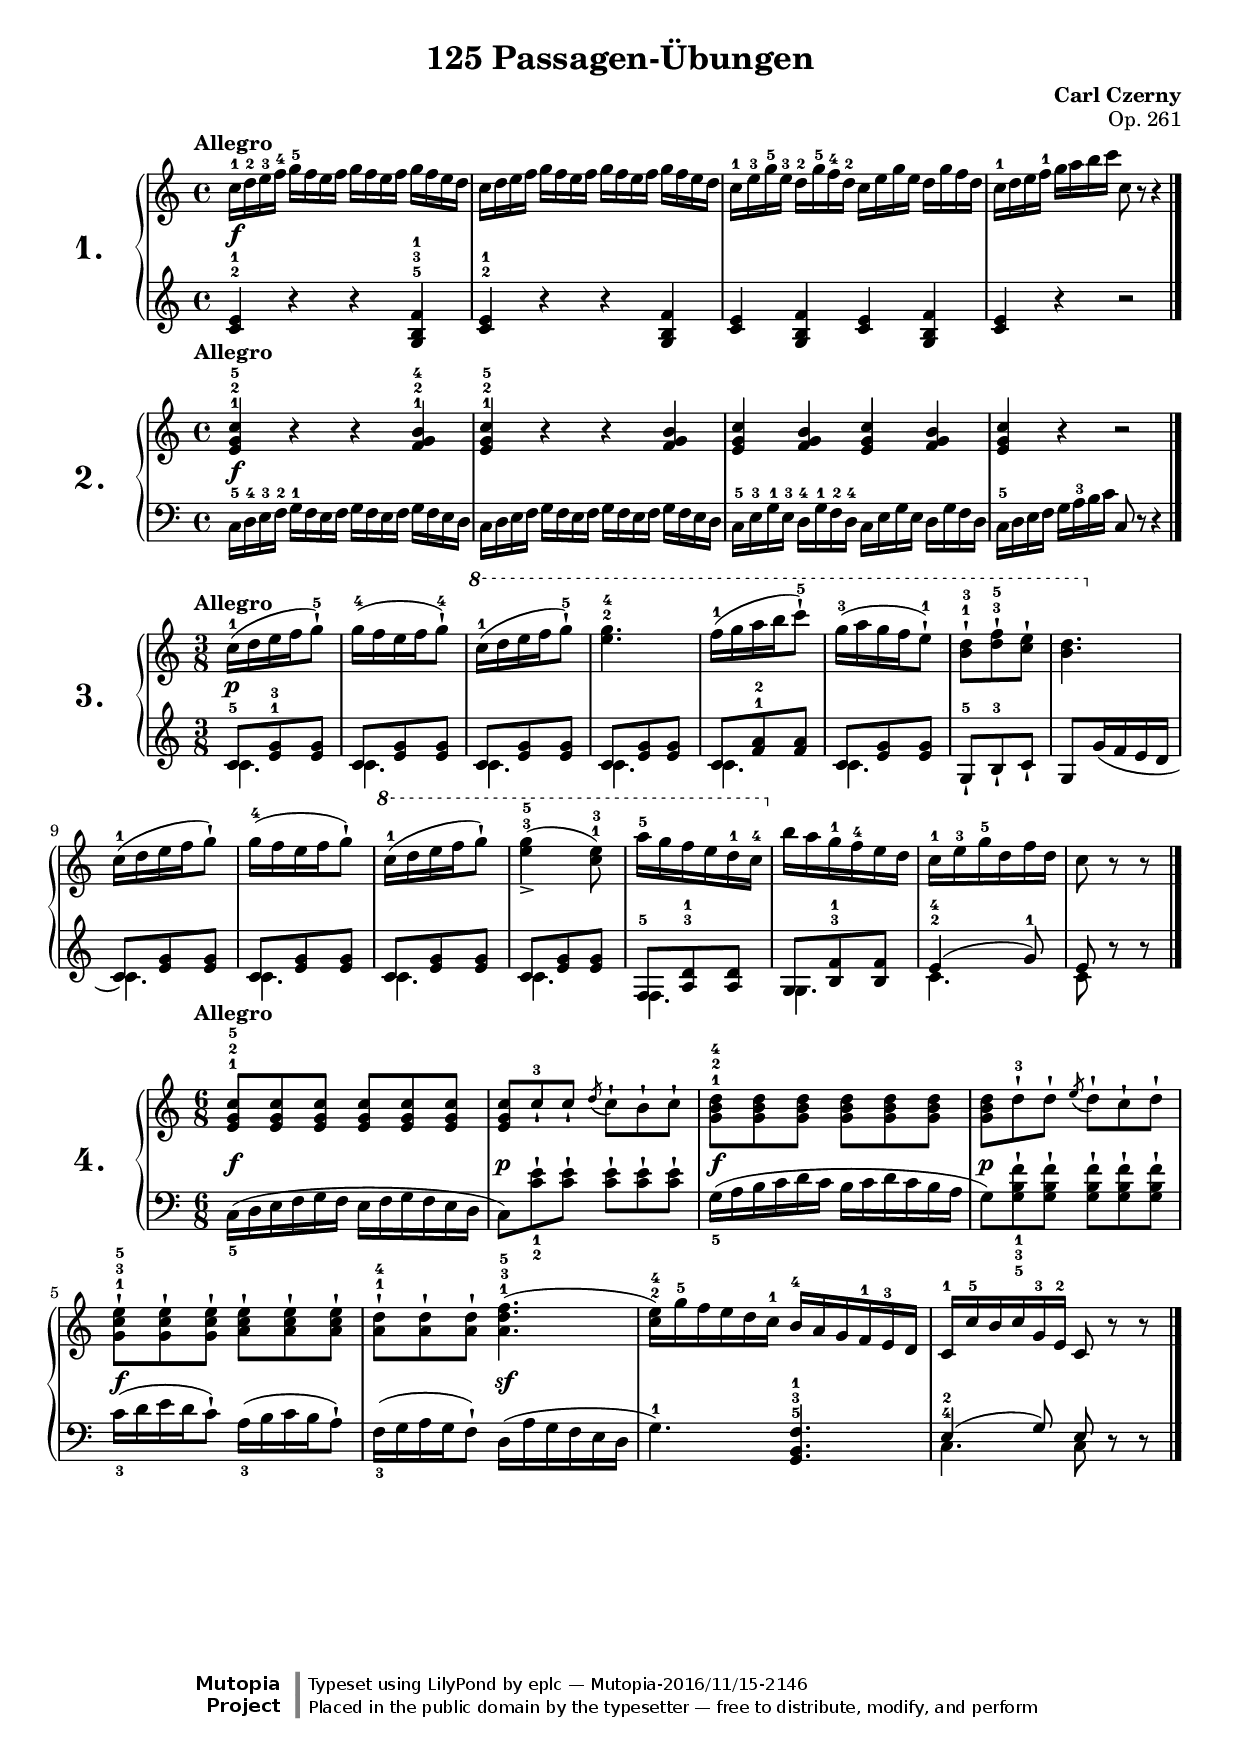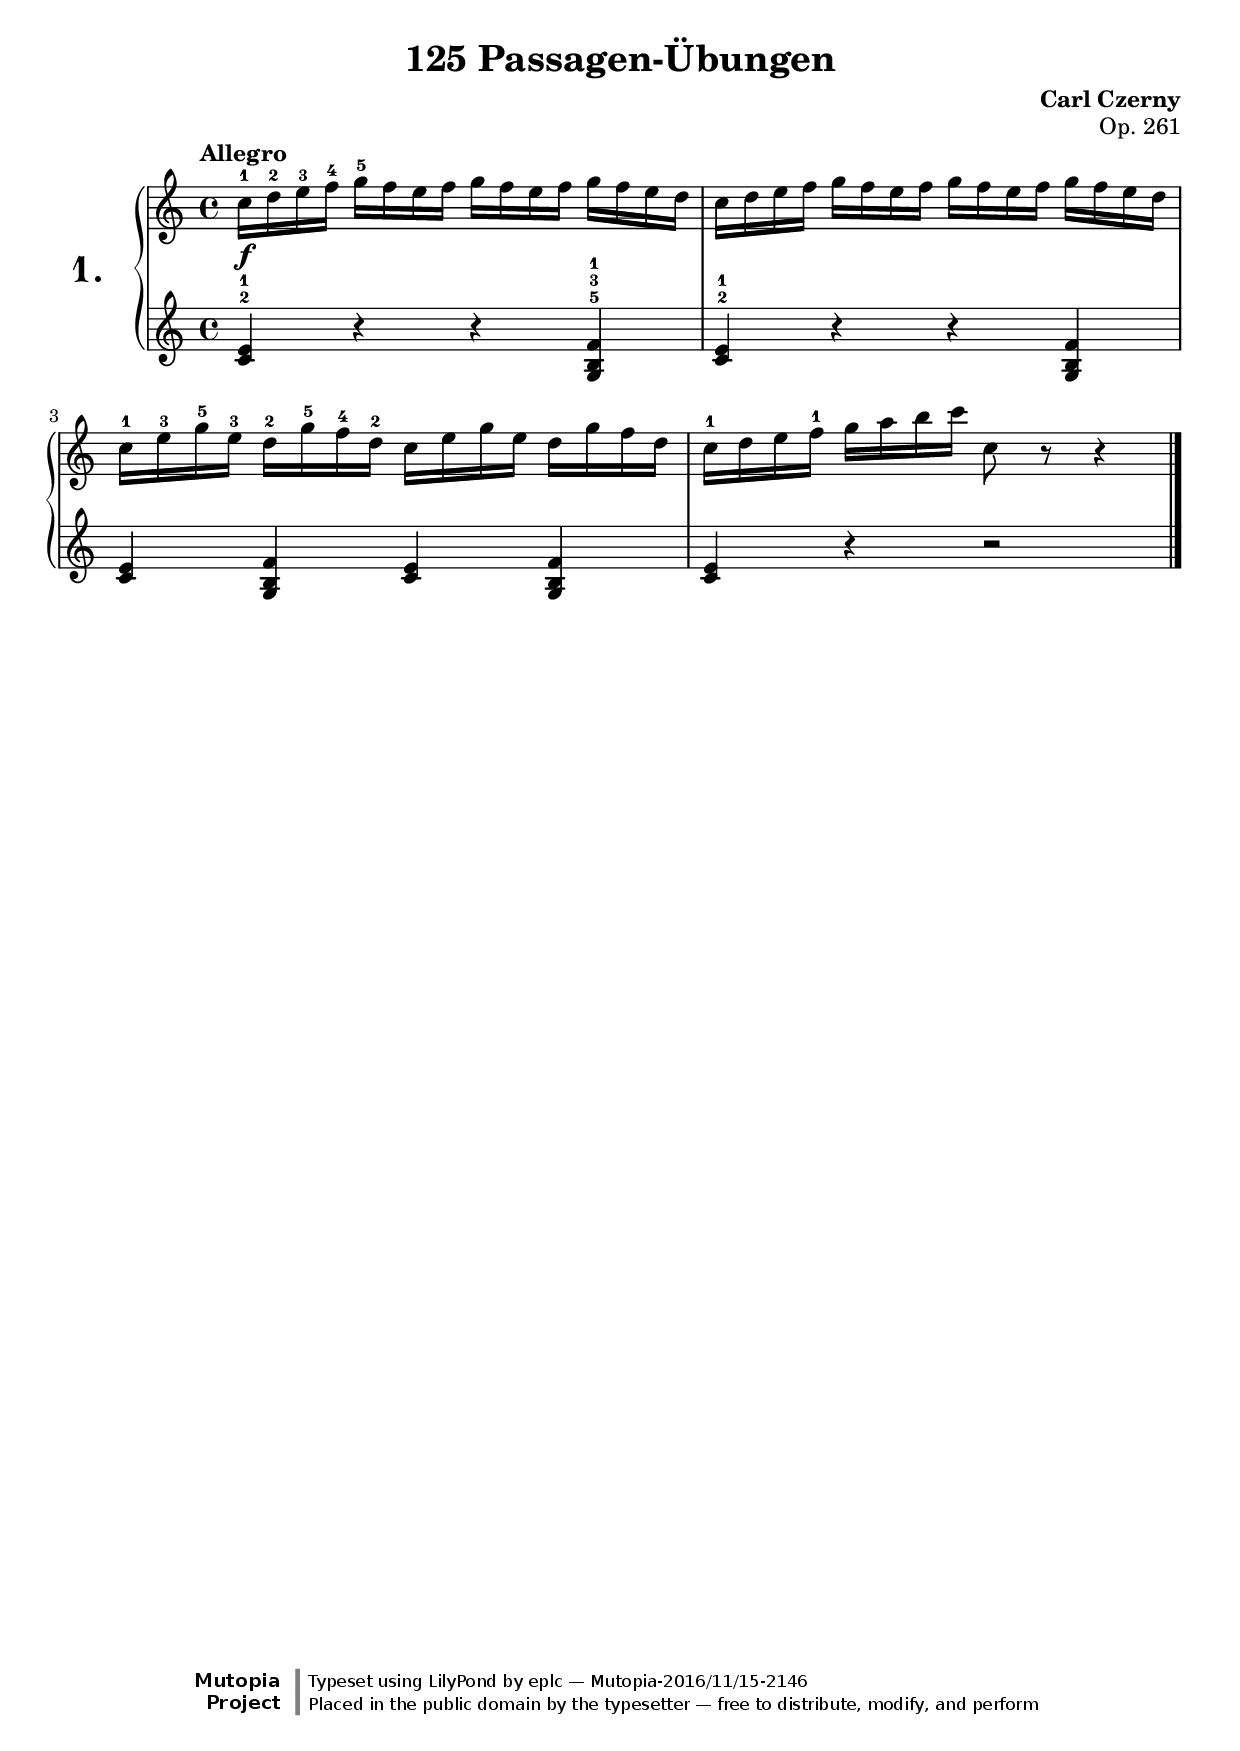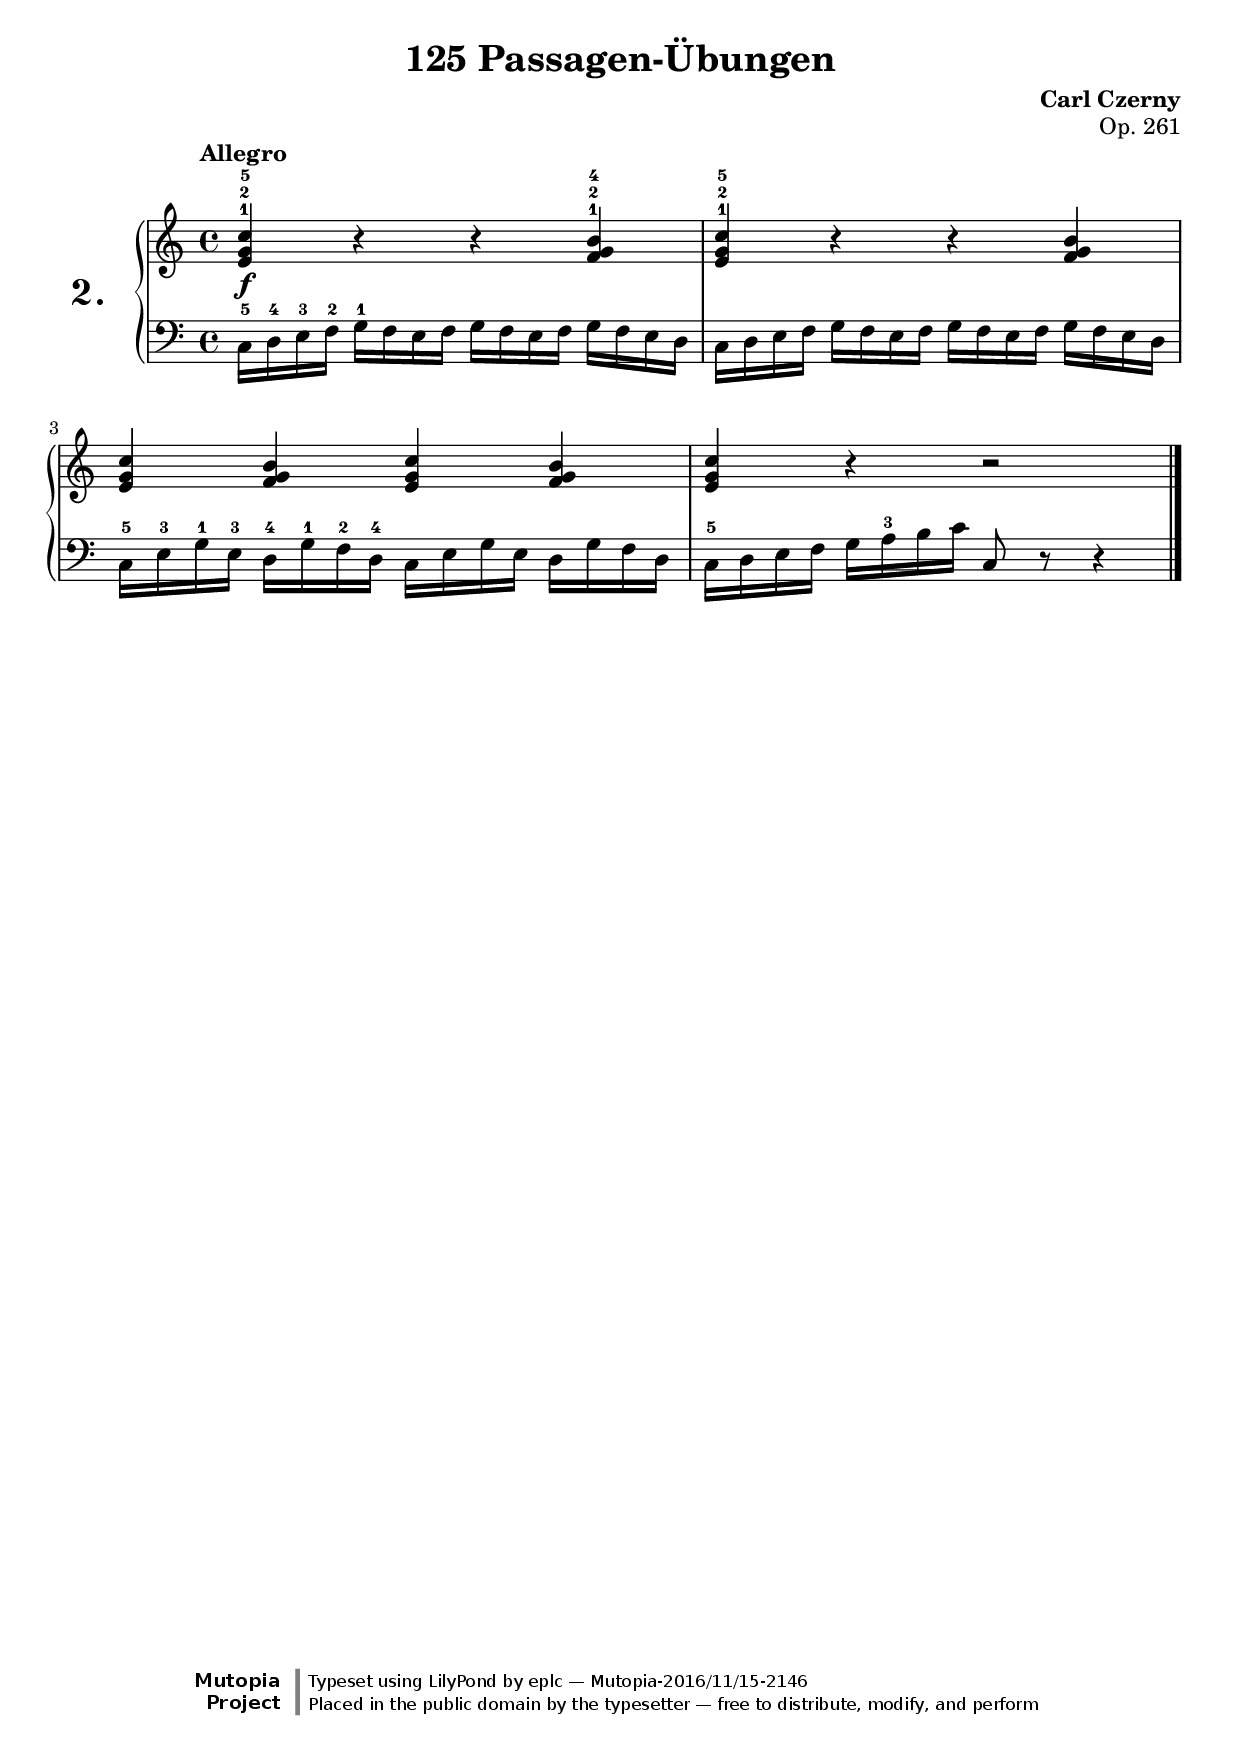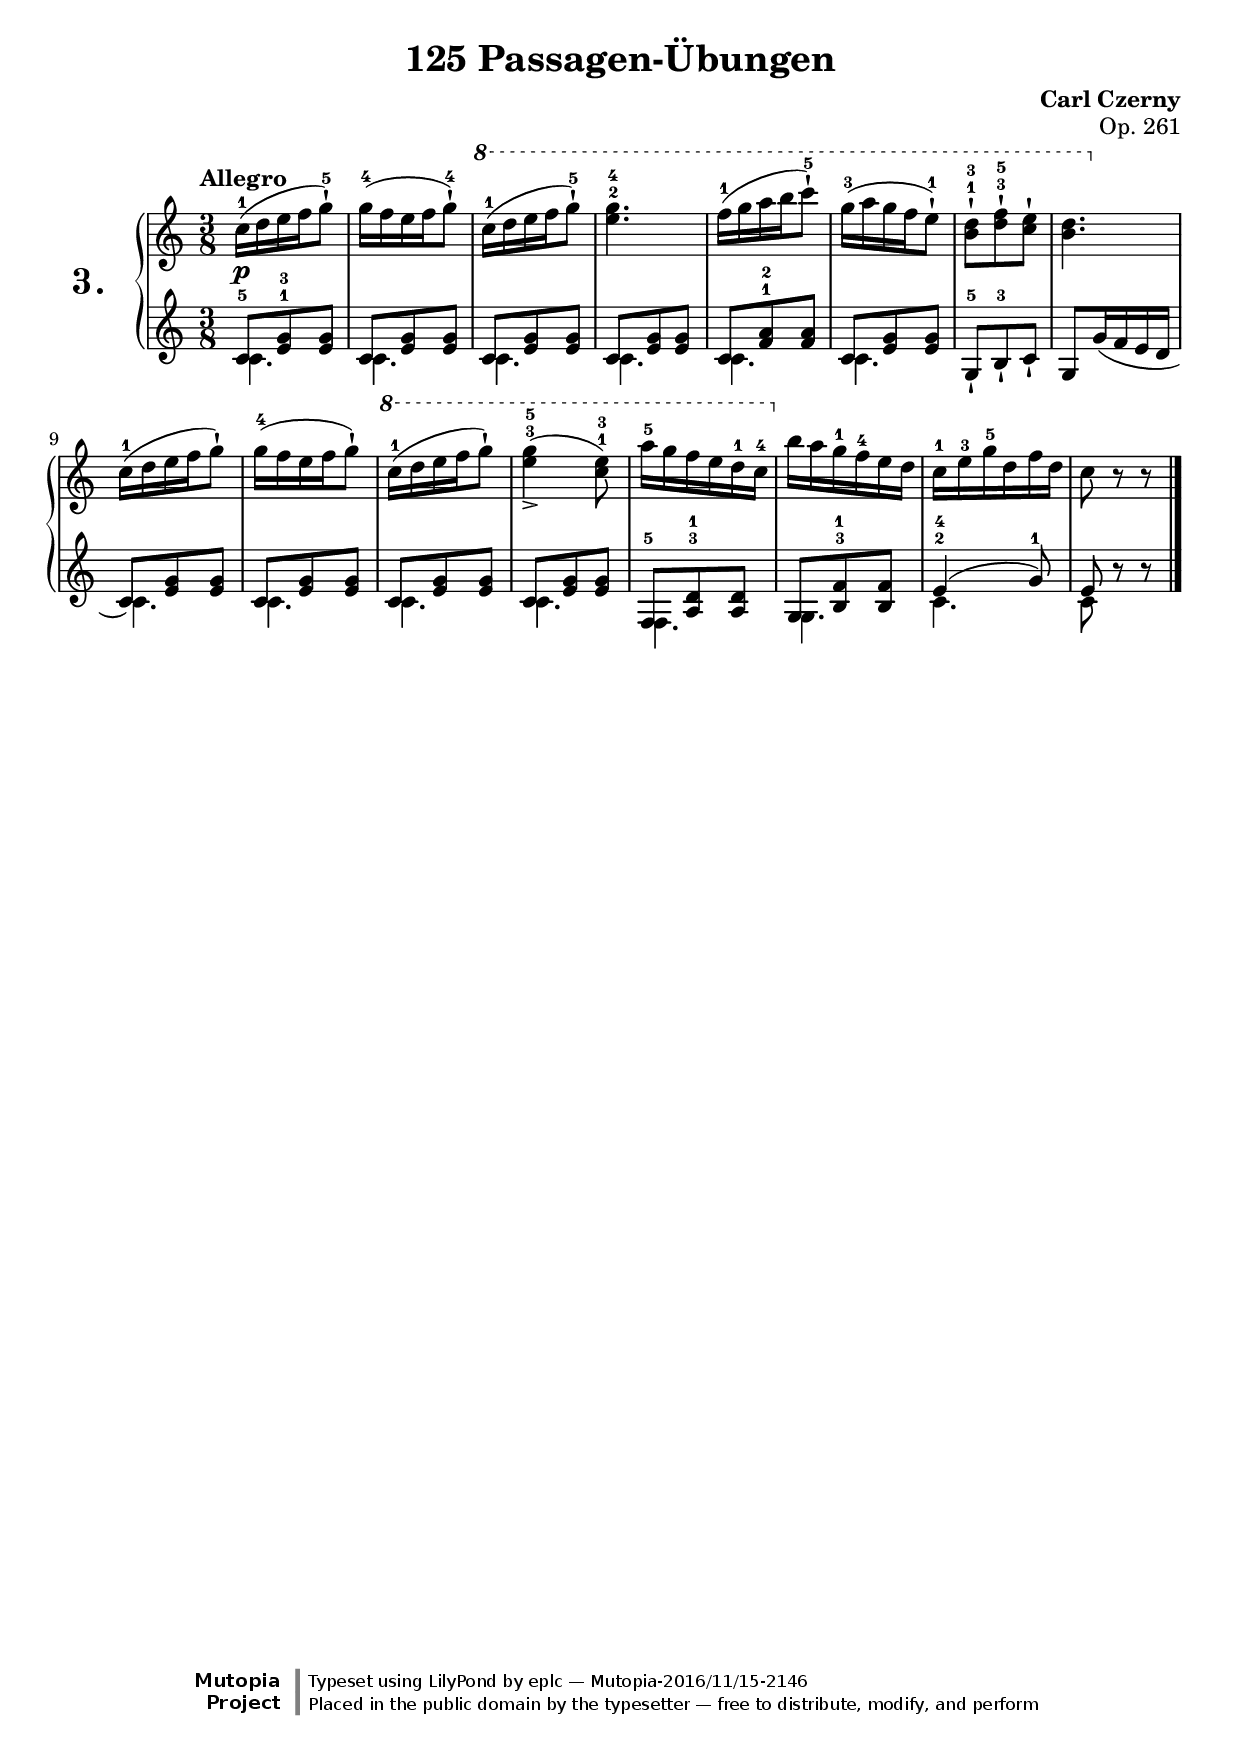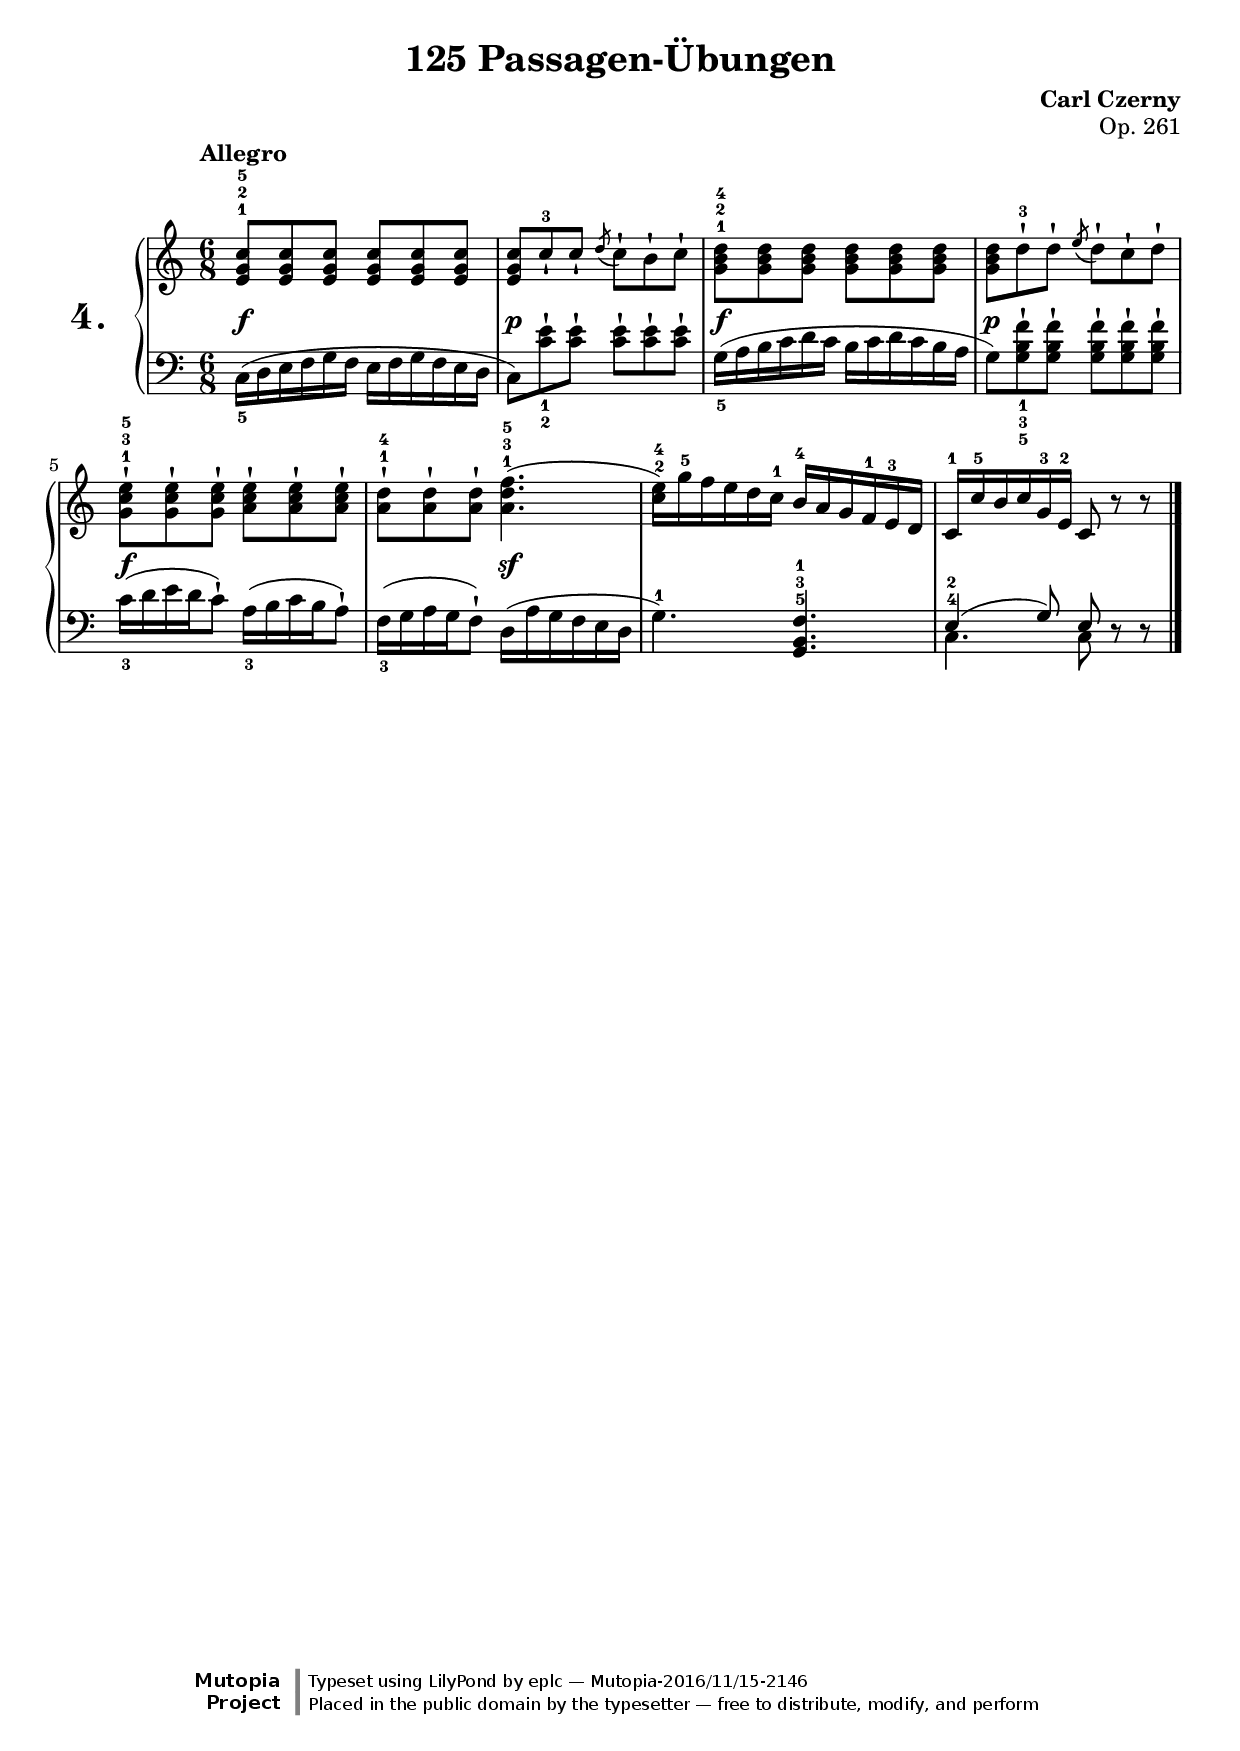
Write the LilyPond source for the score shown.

\version "2.24.4"

\header {
  composer            =       \markup { \bold "Carl Czerny" }
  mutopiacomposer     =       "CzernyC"

  title               =       "125 Passagen-Übungen"
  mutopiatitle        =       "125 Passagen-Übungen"

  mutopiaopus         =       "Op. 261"

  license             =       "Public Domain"
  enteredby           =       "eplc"
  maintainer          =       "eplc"
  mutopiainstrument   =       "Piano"

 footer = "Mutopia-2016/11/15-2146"
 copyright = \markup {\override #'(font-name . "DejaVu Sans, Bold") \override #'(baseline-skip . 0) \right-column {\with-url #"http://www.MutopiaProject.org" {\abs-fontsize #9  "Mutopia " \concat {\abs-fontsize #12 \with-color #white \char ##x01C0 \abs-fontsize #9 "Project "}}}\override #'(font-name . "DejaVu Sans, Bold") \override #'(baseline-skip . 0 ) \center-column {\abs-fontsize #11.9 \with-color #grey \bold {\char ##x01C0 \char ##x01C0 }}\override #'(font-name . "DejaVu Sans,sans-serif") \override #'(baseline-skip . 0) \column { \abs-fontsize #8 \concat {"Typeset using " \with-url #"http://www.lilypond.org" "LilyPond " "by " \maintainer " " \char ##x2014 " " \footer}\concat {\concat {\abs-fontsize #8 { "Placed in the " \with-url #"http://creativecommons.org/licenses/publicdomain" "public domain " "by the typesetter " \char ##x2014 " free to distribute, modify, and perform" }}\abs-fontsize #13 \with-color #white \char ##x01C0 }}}
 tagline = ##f
}

opus = "Op. 261"
breaks = \autoLineBreaksOn

\version "2.24.4"

exercise = "1"
meter = { \tempo 4 = 130 }

rh = \relative c'' {
  c16-1 d-2 e-3 f-4 g-5 f e f g f e f g f e d |
  c d e f g f e f g f e f g f e d |
  c-1 e-3 g-5 e-3 d-2 g-5 f-4 d-2 c e g e d g f d |
  c-1 d e f-1 g a b c c,8 r r4 |
  \bar "|."
}

dynamics = \relative {
  r1\f | r1 | r1 | r1 |
}

lh = \relative c'{
  \tempo \markup "Allegro"
  <c e>4^2^1 r r <g b f'>^5^3^1 |
  <c e>^2^1 r r <g b f'> |
  <c e> <g b f'> <c e> <g b f'> |
  <c e>4 r r2 |
  \bar "|."
}

\book {
  \bookOutputSuffix "001"
  \score {
  \header {
    opus = \opus
  }
  \new PianoStaff = "main" \with {
    instrumentName = \markup {
      \center-column {
        \line { \bold \huge \number { \exercise "." } }
      }
    }
  }

  <<
    \new Staff = "RH" \rh
    \new Dynamics \dynamics
    \new Staff \lh
    \new Devnull = "main" \breaks
  >>
}

  \score {
  <<
    \new Staff = "RH" \rh
    \new Dynamics \dynamics
    \new Staff \lh
  >>
  \midi { \meter }
}

}

\version "2.24.4"

exercise = "2"
meter = { \tempo 4 = 130 }

rh = \relative c'{
  \tempo \markup "Allegro"
  <e g c>4^1^2^5 r r <f g b>^1^2^4 |
  <e g c>4^1^2^5 r r <f g b> |
  <e g c> <f g b > <e g c> <f b g> |
  <e g c>4 r r2 |
  \bar "|."
}

dynamics = \relative {
  r1\f | r1 | r1 | r1 |
}

lh = \relative c {
  \clef bass
  c16-5 d-4 e-3 f-2 g-1 f e f g f e f g f e d |
  c d e f g f e f g f e f g f e d |
  c-5 e-3 g-1 e-3 d-4 g-1 f-2 d-4 c e g e d g f d |
  c-5 d e f g a-3 b c c,8 r r4 |
  \bar "|."
}

\book {
  \bookOutputSuffix "002"
  \score {
  \header {
    opus = \opus
  }
  \new PianoStaff = "main" \with {
    instrumentName = \markup {
      \center-column {
        \line { \bold \huge \number { \exercise "." } }
      }
    }
  }

  <<
    \new Staff = "RH" \rh
    \new Dynamics \dynamics
    \new Staff \lh
    \new Devnull = "main" \breaks
  >>
}

  \score {
  <<
    \new Staff = "RH" \rh
    \new Dynamics \dynamics
    \new Staff \lh
  >>
  \midi { \meter }
}

}

\version "2.24.4"

exercise = "3"
meter = { \tempo 4 = 130 }

rh = \relative c'' {
  \tempo "Allegro"
  \time 3/8
  c16-1( d e f g8-5\staccatissimo ) |
  g16-4( f e f g8-4\staccatissimo ) |
  \ottava #1
  c16-1( d e f g8-5\staccatissimo ) |
  <e g>4.^2^4 |
  f16-1( g a b c8-5\staccatissimo ) |
  g16-3( a g f e8-1\staccatissimo ) |
  <b d>^1^3\staccatissimo <d f>^3^5\staccatissimo <c e>\staccatissimo |
  <b d>4. |
  \ottava #0

  c,16-1( d e f g8\staccatissimo ) |
  g16-4( f e f g8\staccatissimo ) |
  \ottava #1
  c16-1( d e f g8\staccatissimo ) |
  <e g>4^3^5_>( <c e>8^1^3 ) |
  a'16-5 g f e d-1 c-4 |
  \ottava #0
  b a g-1 f-4 e d |
  c-1 e-3 g-5 d f d |
  c8 r r | \bar "|."
}

dynamics = \relative {
  r4.\p |
}

lh = <<
  \new Voice {
    \relative c' {
      \voiceOne
      c8-5 <e g>^1^3 <e g> |
      c <e g> <e g> |
      c <e g> <e g> |
      c <e g> <e g> |
      c <f a>^1^2 <f a> |
      c <e g> <e g> |
      \oneVoice
      g,^5_\staccatissimo b^3_\staccatissimo c_\staccatissimo |
      g g'16_( f e d |
      
      \voiceOne
      c8 ) <e g> <e g> |
      c <e g> <e g> |
      c <e g> <e g> |
      c <e g> <e g> |
      f,^5 <a d>^3^1 <a d> |
      g <b f'>^3^1 <b f'> |
      e4^2^4( g8^1 ) |
      \oneVoice e r r | \bar "|."
    }
  }
  
  \new Voice {
    \relative c' {
      \voiceTwo
      c4. |
      c |
      c |
      c |
      c |
      c |
      s |
      s |

      c |
      c |
      c |
      c |
      f, |
      g |
      c |
      c8 s s |
      \bar "|."
    }
  }
>>

\book {
  \bookOutputSuffix "003"
  \score {
  \header {
    opus = \opus
  }
  \new PianoStaff = "main" \with {
    instrumentName = \markup {
      \center-column {
        \line { \bold \huge \number { \exercise "." } }
      }
    }
  }

  <<
    \new Staff = "RH" \rh
    \new Dynamics \dynamics
    \new Staff \lh
    \new Devnull = "main" \breaks
  >>
}

  \score {
  <<
    \new Staff = "RH" \rh
    \new Dynamics \dynamics
    \new Staff \lh
  >>
  \midi { \meter }
}

}

\version "2.24.4"

exercise = "4"
meter = { \tempo 4 = 130 }

rh = \relative c' {
  \tempo \markup "Allegro"
  \time 6/8
  <e g c>8^1^2^5 <e g c> <e g c> <e g c> <e g c> <e g c> |
  <e g c> c'-3\staccatissimo c\staccatissimo \slashedGrace d( c\staccatissimo ) b\staccatissimo  c\staccatissimo |
  <g b d>^1^2^4 <g b d> <g b d> <g b d> <g b d> <g b d> |
  <g b d> d'-3\staccatissimo d\staccatissimo \slashedGrace e( d\staccatissimo ) c\staccatissimo  d\staccatissimo |

  <g, c e>^\staccatissimo^1^3^5 <g c e>\staccatissimo <g c e>\staccatissimo <a c e>\staccatissimo <a c e>\staccatissimo <a c e>\staccatissimo |
  <a d>^\staccatissimo^1^4 <a d>^\staccatissimo <a d>^\staccatissimo <a d f>4.^1^3^5( |
  <c e>16^2^4 ) g'^5 f e d c^1 b^4 a g f^1 e^3 d |
  c^1 c'^5 b c g^3 e^2 c8 r r |
  \bar "|."
}

dynamics = \relative {
  s2.\f |
  s\p |
  s\f |
  s\p |

  s\f |
  s4. s\sf |
  s2. |
  s2.
}

lh = <<
  \new Voice {
    \relative c {
      \clef bass
      c16_5( d e f g f e f g f e d |
      c8 ) <c' e>^\staccatissimo_1_2 <c e>^\staccatissimo <c e>^\staccatissimo <c e>^\staccatissimo <c e>^\staccatissimo |
      g16_5( a b c d c b c d c b a |
      g8 ) <g b f'>^\staccatissimo_1_3_5 <g b f'>^\staccatissimo <g b f'>^\staccatissimo <g b f'>^\staccatissimo <g b f'>^\staccatissimo

      c16_3( d e d c8^\staccatissimo ) a16_3( b c b a8^\staccatissimo ) |
      f16_3( g a g f8^\staccatissimo ) d16( a' g f e d |
      g4.^1 ) <g, b f'>^5^3^1 |
      \voiceOne e'4^4^2( g8 ) e \oneVoice r r |
    }
  }

  \new Voice {
    \relative c {
      s2. |
      s |
      s |
      s |

      s |
      s |
      s |
      \voiceTwo c4. c8 s s |
    }
  }
>>

\book {
  \bookOutputSuffix "004"
  \score {
  \header {
    opus = \opus
  }
  \new PianoStaff = "main" \with {
    instrumentName = \markup {
      \center-column {
        \line { \bold \huge \number { \exercise "." } }
      }
    }
  }

  <<
    \new Staff = "RH" \rh
    \new Dynamics \dynamics
    \new Staff \lh
    \new Devnull = "main" \breaks
  >>
}

  \score {
  <<
    \new Staff = "RH" \rh
    \new Dynamics \dynamics
    \new Staff \lh
  >>
  \midi { \meter }
}

}







#(set-global-staff-size 18)

breaks = \autoLineBreaksOff
\version "2.24.4"

exercise = "1"
meter = { \tempo 4 = 130 }

rh = \relative c'' {
  c16-1 d-2 e-3 f-4 g-5 f e f g f e f g f e d |
  c d e f g f e f g f e f g f e d |
  c-1 e-3 g-5 e-3 d-2 g-5 f-4 d-2 c e g e d g f d |
  c-1 d e f-1 g a b c c,8 r r4 |
  \bar "|."
}

dynamics = \relative {
  r1\f | r1 | r1 | r1 |
}

lh = \relative c'{
  \tempo \markup "Allegro"
  <c e>4^2^1 r r <g b f'>^5^3^1 |
  <c e>^2^1 r r <g b f'> |
  <c e> <g b f'> <c e> <g b f'> |
  <c e>4 r r2 |
  \bar "|."
}

\score {
  \header {
    opus = \opus
  }
  \new PianoStaff = "main" \with {
    instrumentName = \markup {
      \center-column {
        \line { \bold \huge \number { \exercise "." } }
      }
    }
  }

  <<
    \new Staff = "RH" \rh
    \new Dynamics \dynamics
    \new Staff \lh
    \new Devnull = "main" \breaks
  >>
}


opus = ""
\version "2.24.4"

exercise = "2"
meter = { \tempo 4 = 130 }

rh = \relative c'{
  \tempo \markup "Allegro"
  <e g c>4^1^2^5 r r <f g b>^1^2^4 |
  <e g c>4^1^2^5 r r <f g b> |
  <e g c> <f g b > <e g c> <f b g> |
  <e g c>4 r r2 |
  \bar "|."
}

dynamics = \relative {
  r1\f | r1 | r1 | r1 |
}

lh = \relative c {
  \clef bass
  c16-5 d-4 e-3 f-2 g-1 f e f g f e f g f e d |
  c d e f g f e f g f e f g f e d |
  c-5 e-3 g-1 e-3 d-4 g-1 f-2 d-4 c e g e d g f d |
  c-5 d e f g a-3 b c c,8 r r4 |
  \bar "|."
}

\score {
  \header {
    opus = \opus
  }
  \new PianoStaff = "main" \with {
    instrumentName = \markup {
      \center-column {
        \line { \bold \huge \number { \exercise "." } }
      }
    }
  }

  <<
    \new Staff = "RH" \rh
    \new Dynamics \dynamics
    \new Staff \lh
    \new Devnull = "main" \breaks
  >>
}


breaks = \autoLineBreaksOn
\version "2.24.4"

exercise = "3"
meter = { \tempo 4 = 130 }

rh = \relative c'' {
  \tempo "Allegro"
  \time 3/8
  c16-1( d e f g8-5\staccatissimo ) |
  g16-4( f e f g8-4\staccatissimo ) |
  \ottava #1
  c16-1( d e f g8-5\staccatissimo ) |
  <e g>4.^2^4 |
  f16-1( g a b c8-5\staccatissimo ) |
  g16-3( a g f e8-1\staccatissimo ) |
  <b d>^1^3\staccatissimo <d f>^3^5\staccatissimo <c e>\staccatissimo |
  <b d>4. |
  \ottava #0

  c,16-1( d e f g8\staccatissimo ) |
  g16-4( f e f g8\staccatissimo ) |
  \ottava #1
  c16-1( d e f g8\staccatissimo ) |
  <e g>4^3^5_>( <c e>8^1^3 ) |
  a'16-5 g f e d-1 c-4 |
  \ottava #0
  b a g-1 f-4 e d |
  c-1 e-3 g-5 d f d |
  c8 r r | \bar "|."
}

dynamics = \relative {
  r4.\p |
}

lh = <<
  \new Voice {
    \relative c' {
      \voiceOne
      c8-5 <e g>^1^3 <e g> |
      c <e g> <e g> |
      c <e g> <e g> |
      c <e g> <e g> |
      c <f a>^1^2 <f a> |
      c <e g> <e g> |
      \oneVoice
      g,^5_\staccatissimo b^3_\staccatissimo c_\staccatissimo |
      g g'16_( f e d |
      
      \voiceOne
      c8 ) <e g> <e g> |
      c <e g> <e g> |
      c <e g> <e g> |
      c <e g> <e g> |
      f,^5 <a d>^3^1 <a d> |
      g <b f'>^3^1 <b f'> |
      e4^2^4( g8^1 ) |
      \oneVoice e r r | \bar "|."
    }
  }
  
  \new Voice {
    \relative c' {
      \voiceTwo
      c4. |
      c |
      c |
      c |
      c |
      c |
      s |
      s |

      c |
      c |
      c |
      c |
      f, |
      g |
      c |
      c8 s s |
      \bar "|."
    }
  }
>>

\score {
  \header {
    opus = \opus
  }
  \new PianoStaff = "main" \with {
    instrumentName = \markup {
      \center-column {
        \line { \bold \huge \number { \exercise "." } }
      }
    }
  }

  <<
    \new Staff = "RH" \rh
    \new Dynamics \dynamics
    \new Staff \lh
    \new Devnull = "main" \breaks
  >>
}


breaks = \autoLineBreaksOn
\version "2.24.4"

exercise = "4"
meter = { \tempo 4 = 130 }

rh = \relative c' {
  \tempo \markup "Allegro"
  \time 6/8
  <e g c>8^1^2^5 <e g c> <e g c> <e g c> <e g c> <e g c> |
  <e g c> c'-3\staccatissimo c\staccatissimo \slashedGrace d( c\staccatissimo ) b\staccatissimo  c\staccatissimo |
  <g b d>^1^2^4 <g b d> <g b d> <g b d> <g b d> <g b d> |
  <g b d> d'-3\staccatissimo d\staccatissimo \slashedGrace e( d\staccatissimo ) c\staccatissimo  d\staccatissimo |

  <g, c e>^\staccatissimo^1^3^5 <g c e>\staccatissimo <g c e>\staccatissimo <a c e>\staccatissimo <a c e>\staccatissimo <a c e>\staccatissimo |
  <a d>^\staccatissimo^1^4 <a d>^\staccatissimo <a d>^\staccatissimo <a d f>4.^1^3^5( |
  <c e>16^2^4 ) g'^5 f e d c^1 b^4 a g f^1 e^3 d |
  c^1 c'^5 b c g^3 e^2 c8 r r |
  \bar "|."
}

dynamics = \relative {
  s2.\f |
  s\p |
  s\f |
  s\p |

  s\f |
  s4. s\sf |
  s2. |
  s2.
}

lh = <<
  \new Voice {
    \relative c {
      \clef bass
      c16_5( d e f g f e f g f e d |
      c8 ) <c' e>^\staccatissimo_1_2 <c e>^\staccatissimo <c e>^\staccatissimo <c e>^\staccatissimo <c e>^\staccatissimo |
      g16_5( a b c d c b c d c b a |
      g8 ) <g b f'>^\staccatissimo_1_3_5 <g b f'>^\staccatissimo <g b f'>^\staccatissimo <g b f'>^\staccatissimo <g b f'>^\staccatissimo

      c16_3( d e d c8^\staccatissimo ) a16_3( b c b a8^\staccatissimo ) |
      f16_3( g a g f8^\staccatissimo ) d16( a' g f e d |
      g4.^1 ) <g, b f'>^5^3^1 |
      \voiceOne e'4^4^2( g8 ) e \oneVoice r r |
    }
  }

  \new Voice {
    \relative c {
      s2. |
      s |
      s |
      s |

      s |
      s |
      s |
      \voiceTwo c4. c8 s s |
    }
  }
>>

\score {
  \header {
    opus = \opus
  }
  \new PianoStaff = "main" \with {
    instrumentName = \markup {
      \center-column {
        \line { \bold \huge \number { \exercise "." } }
      }
    }
  }

  <<
    \new Staff = "RH" \rh
    \new Dynamics \dynamics
    \new Staff \lh
    \new Devnull = "main" \breaks
  >>
}

